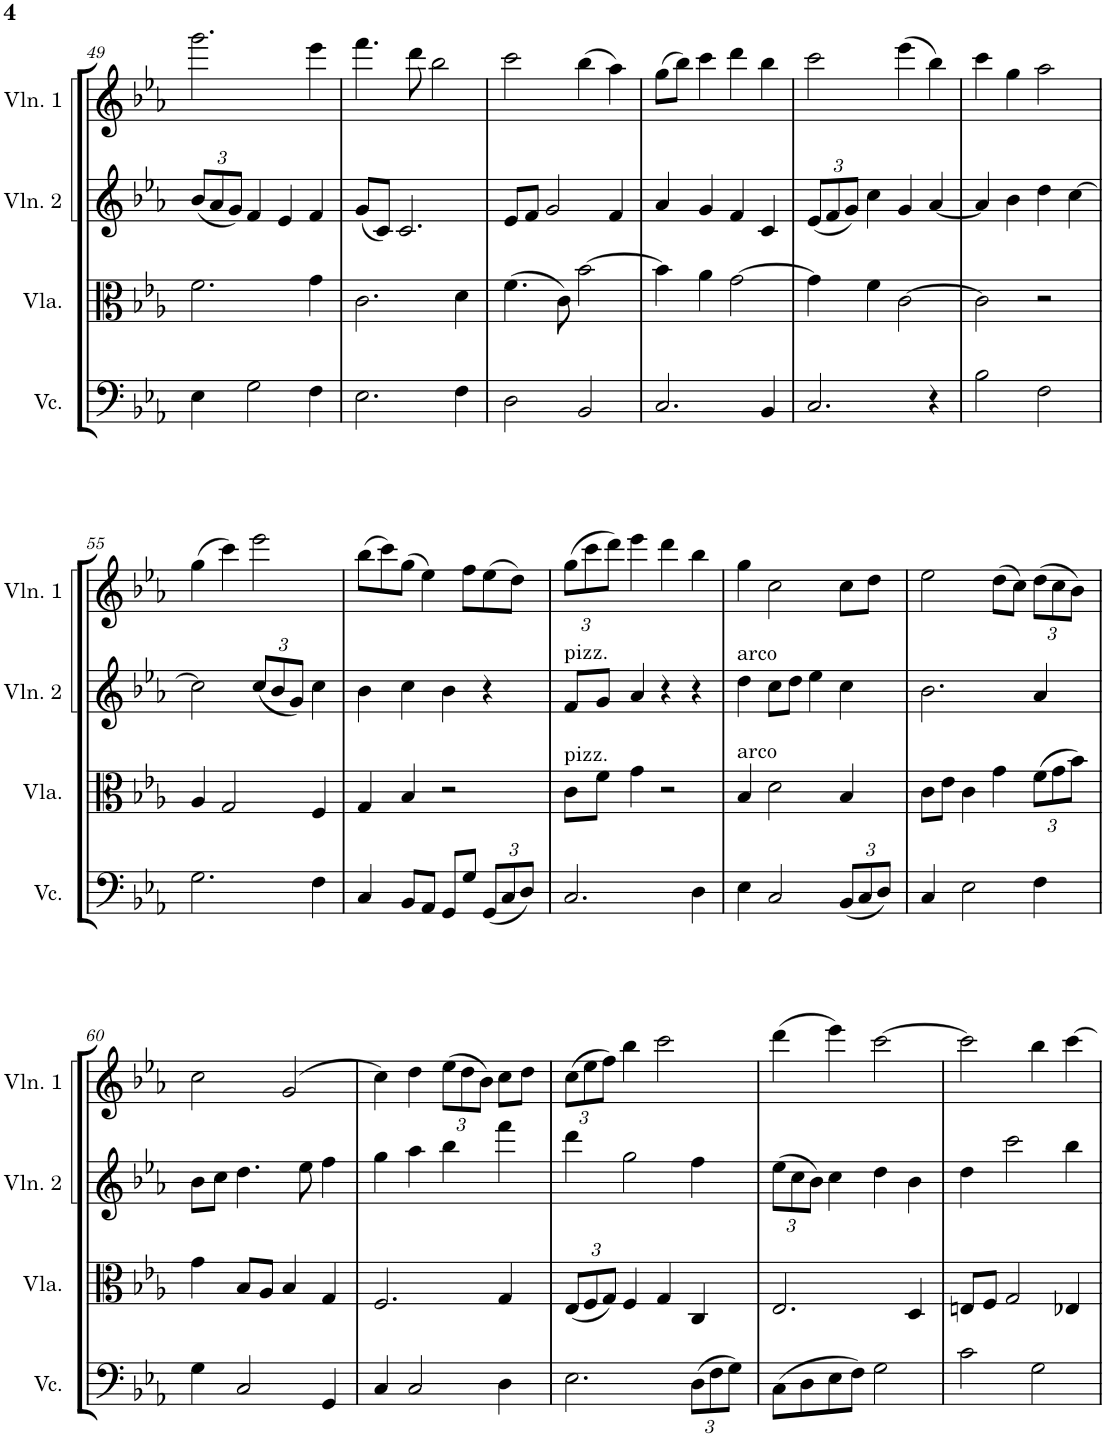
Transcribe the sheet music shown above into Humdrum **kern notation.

**kern	**kern	**kern	**kern
*part4	*part3	*part2	*part1
*staff4	*staff3	*staff2	*staff1
*I"Violoncello	*I"Viola	*I"Violin 2	*I"Violin 1
*I'Vc.	*I'Vla.	*I'Vln. 2	*I'Vln. 1
!!LO:PB:g=z
*clefF4	*clefC3	*clefG2	*clefG2
*k[b-e-a-]	*k[b-e-a-]	*k[b-e-a-]	*k[b-e-a-]
*M4/4	*M4/4	*M4/4	*M4/4
*	*	*Xbrackettup	*
=49	=49	=49	=49
4E-\	2.f\	(12b-/L	2.ggg\
.	.	12a-/	.
.	.	12g/J)	.
2G\	.	4f/	.
.	.	4e-/	.
4F\	4g\	4f/	4eee-\
=50	=50	=50	=50
2.E-\	2.c\	(8g/L	4.fff\
.	.	8c/J)	.
.	.	2.c/	.
.	.	.	8ddd\
.	.	.	2bb-\
4F\	4d\	.	.
=51	=51	=51	=51
2D\	(4.f\	8e-/L	2ccc\
.	.	8f/J	.
.	.	2g/	.
.	8c\)	.	.
2BB-/	[2b-\	.	(4bb-\
.	.	4f/	4aa-\)
=52	=52	=52	=52
2.C/	4b-\]	4a-/	(8gg\L
.	.	.	8bb-\J)
.	4a-\	4g/	4ccc\
.	[2g\	4f/	4ddd\
4BB-/	.	4c/	4bb-\
=53	=53	=53	=53
2.C/	4g\]	(12e-/L	2ccc\
.	.	12f/	.
.	.	12g/J)	.
.	4f\	4cc\	.
.	[2c\	4g/	(4eee-\
4r	.	[4a-/	4bb-\)
=54	=54	=54	=54
2B-\	2c\]	4a-/]	4ccc\
.	.	4b-\	4gg\
2F\	2r	4dd\	2aa-\
.	.	[4cc\	.
!!LO:LB:g=z
=55	=55	=55	=55
2.G\	4A-/	2cc\]	(4gg\
.	2G/	.	4ccc\)
.	.	(12cc/L	2eee-\
.	.	12b-/	.
.	.	12g/J)	.
4F\	4F/	4cc\	.
=56	=56	=56	=56
4C/	4G/	4b-\	(8bb-\L
.	.	.	8ccc\)
8BB-/L	4B-/	4cc\	(8gg\J
8AA-/J	.	.	4ee-\)
8GG/L	2r	4b-\	.
8G/J	.	.	8ff\L
*Xbrackettup	*	*	*
(12GG/L	.	4r	(8ee-\
12C/	.	.	.
.	.	.	8dd\J)
12D/J)	.	.	.
=57	=57	=57	=57
*	*	*	*Xbrackettup
!	!	!LO:TX:a:t=pizz.	!
!	!LO:TX:a:t=pizz.	!	!
2.C/	8c\L	8f/L	(12gg\L
.	.	.	12ccc\
.	8f\J	8g/J	.
.	.	.	12ddd\J)
.	4g\	4a-/	4eee-\
.	2r	4r	4ddd\
4D\	.	4r	4bb-\
=58	=58	=58	=58
!	!	!LO:TX:a:t=arco	!
!	!LO:TX:a:t=arco	!	!
4E-\	4B-/	4dd\	4gg\
2C/	2d\	8cc\L	2cc\
.	.	8dd\J	.
.	.	4ee-\	.
(12BB-/L	4B-/	4cc\	8cc\L
12C/	.	.	.
.	.	.	8dd\J
12D/J)	.	.	.
=59	=59	=59	=59
4C/	8c\L	2.b-\	2ee-\
.	8e-\J	.	.
2E-\	4c\	.	.
.	4g\	.	(8dd\L
.	.	.	8cc\J)
*	*Xbrackettup	*	*
4F\	(12f\L	4a-/	(12dd\L
.	12g\	.	12cc\
.	12b-\J)	.	12b-\J)
!!LO:LB:g=z
=60	=60	=60	=60
4G\	4g\	8b-\L	2cc\
.	.	8cc\J	.
2C/	8B-/L	4.dd\	.
.	8A-/J	.	.
.	4B-/	.	(2g/
.	.	8ee-\	.
4GG/	4G/	4ff\	.
=61	=61	=61	=61
4C/	2.F/	4gg\	4cc\)
2C/	.	4aa-\	4dd\
.	.	4bb-\	(12ee-\L
.	.	.	12dd\
.	.	.	12b-\J)
4D\	4G/	4fff\	8cc\L
.	.	.	8dd\J
=62	=62	=62	=62
2.E-\	(12E-/L	4ddd\	(12cc\L
.	12F/	.	12ee-\
.	12G/J)	.	12ff\J)
.	4F/	2gg\	4bb-\
.	4G/	.	2ccc\
(12D\L	4C/	4ff\	.
12F\	.	.	.
12G\J)	.	.	.
=63	=63	=63	=63
(8C\L	2.E-/	(12ee-\L	(4ddd\
.	.	12cc\	.
8D\	.	.	.
.	.	12b-\J)	.
8E-\	.	4cc\	4eee-\)
8F\J)	.	.	.
2G\	.	4dd\	[2ccc\
.	4D/	4b-\	.
=64	=64	=64	=64
2c\	8En/L	4dd\	2ccc\]
.	8F/J	.	.
.	2G/	2ccc\	.
2G\	.	.	4bb-\
.	4E-X/	4bb-\	[4ccc\
=	=	=	=
*-	*-	*-	*-
